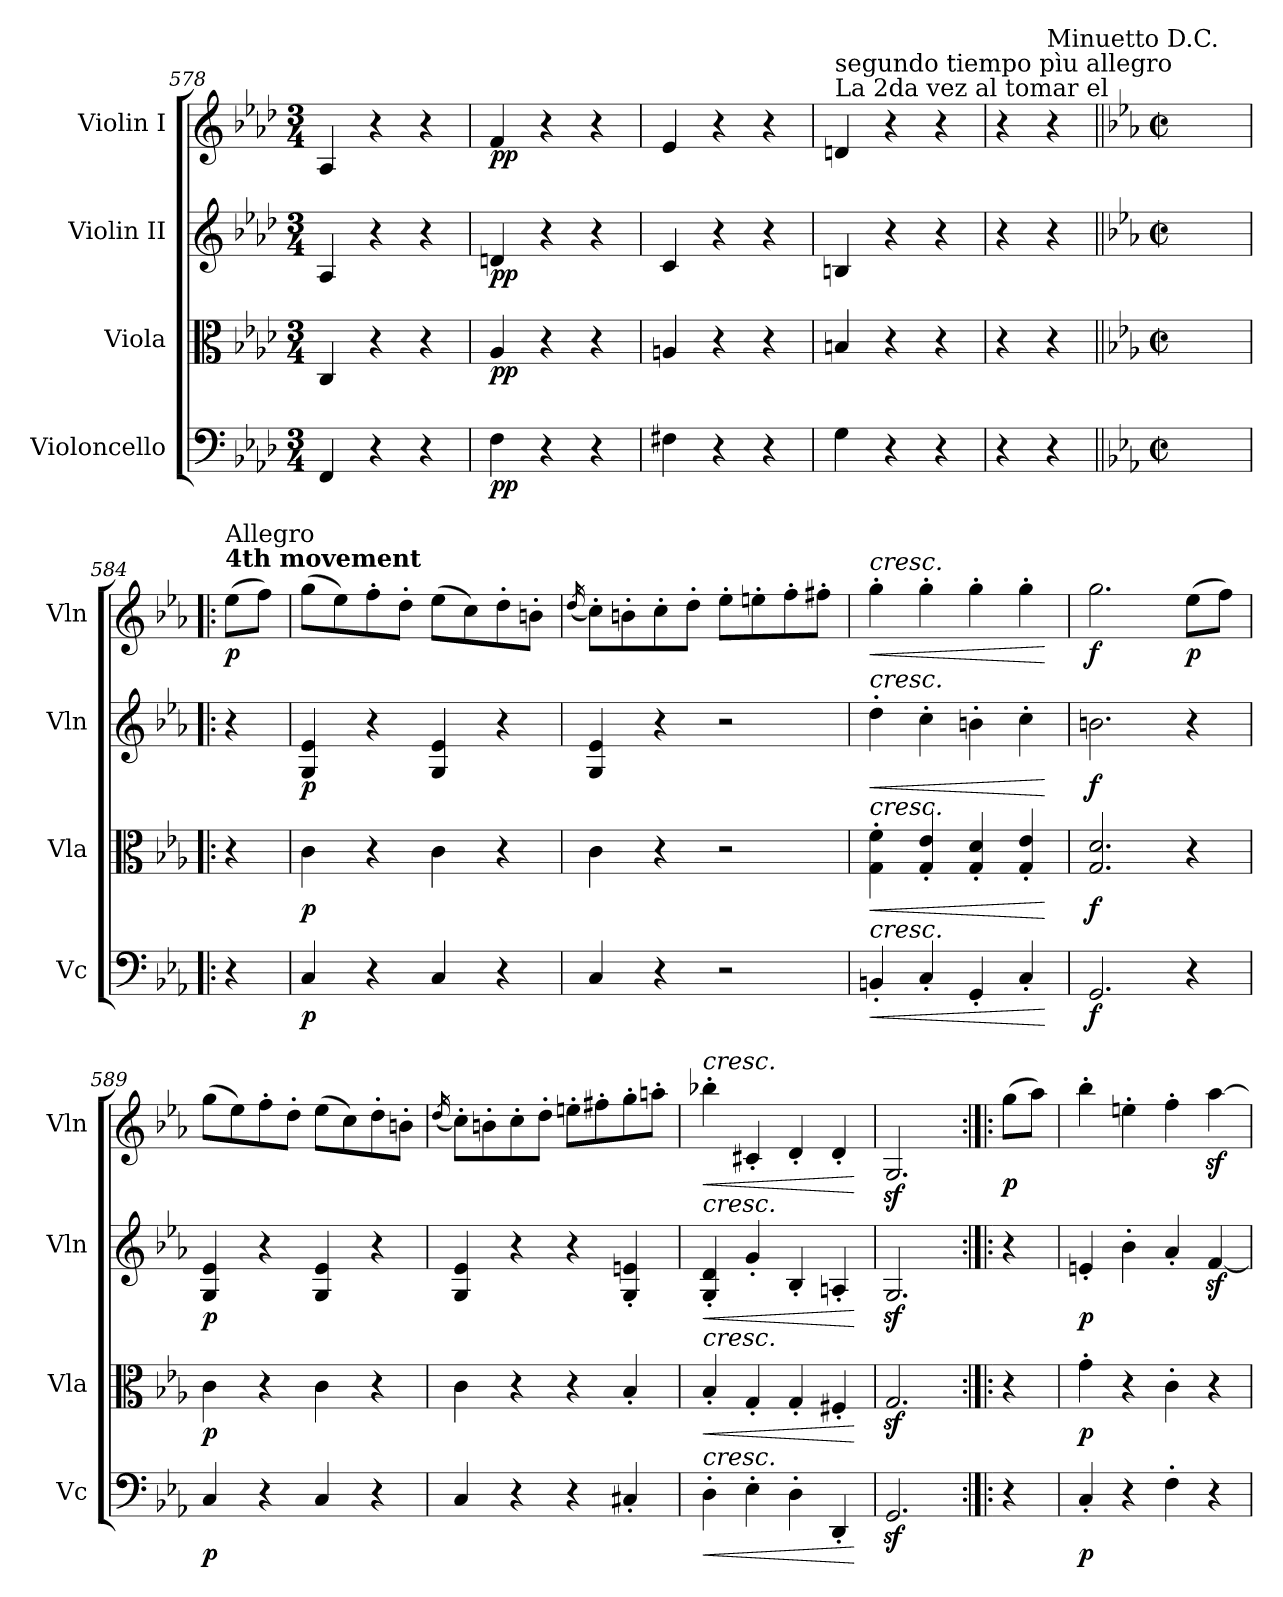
**kern	**dynam	**kern	**dynam	**kern	**dynam	**kern	**dynam
*part4	*part4	*part3	*part3	*part2	*part2	*part1	*part1
*staff4	*staff4	*staff3	*staff3	*staff2	*staff2	*staff1	*staff1
*I"Violoncello	*	*I"Viola	*	*I"Violin II	*	*I"Violin I	*
*I'Vc	*	*I'Vla	*	*I'Vln	*	*I'Vln	*
*clefF4	*	*clefC3	*	*clefG2	*	*clefG2	*
*k[b-e-a-d-]	*	*k[b-e-a-d-]	*	*k[b-e-a-d-]	*	*k[b-e-a-d-]	*
*M3/4	*	*M3/4	*	*M3/4	*	*M3/4	*
=578	=578	=578	=578	=578	=578	=578	=578
4FF/	.	4C/	.	4A-/	.	4A-/	.
4r	.	4r	.	4r	.	4r	.
4r	.	4r	.	4r	.	4r	.
=579	=579	=579	=579	=579	=579	=579	=579
!	!LO:DY:b	!	!LO:DY:b	!	!LO:DY:b	!	!LO:DY:b
4F\	pp	4A-/	pp	4dn/	pp	4f/	pp
4r	.	4r	.	4r	.	4r	.
4r	.	4r	.	4r	.	4r	.
=580	=580	=580	=580	=580	=580	=580	=580
4F#X\	.	4An/	.	4c/	.	4e-/	.
4r	.	4r	.	4r	.	4r	.
4r	.	4r	.	4r	.	4r	.
=581	=581	=581	=581	=581	=581	=581	=581
!	!	!	!	!	!	!LO:TX:a:t=La 2da vez al tomar el	!
!	!	!	!	!	!	!LO:TX:a:t=segundo tiempo pìu allegro	!
4G\	.	4Bn/	.	4Bn/	.	4dn/	.
4r	.	4r	.	4r	.	4r	.
4r	.	4r	.	4r	.	4r	.
=582	=582	=582	=582	=582	=582	=582	=582
4r	.	4r	.	4r	.	4r	.
!	!	!	!	!	!	!LO:TX:a:t=Minuetto D.C.	!
4r	.	4r	.	4r	.	4r	.
!!LO:PB:g=z
=583||	=583||	=583||	=583||	=583||	=583||	=583||	=583||
*k[b-e-a-]	*	*k[b-e-a-]	*	*k[b-e-a-]	*	*k[b-e-a-]	*
*M2/2	*	*M2/2	*	*M2/2	*	*M2/2	*
*met(c|)	*	*met(c|)	*	*met(c|)	*	*met(c|)	*
*	*	*	*	*	*	*MM10	*
4ryy	.	4ryy	.	4ryy	.	4ryy	.
=584!|:	=584!|:	=584!|:	=584!|:	=584!|:	=584!|:	=584!|:	=584!|:
!	!	!	!	!	!	!LO:TX:a:B:t=4th movement	!
!	!	!	!	!	!	!LO:TX:a:t=Allegro	!
!	!	!	!	!	!	!	!LO:DY:b
4r	.	4r	.	4r	.	(8ee-\L	p
.	.	.	.	.	.	8ff\J)	.
=585	=585	=585	=585	=585	=585	=585	=585
!	!LO:DY:b	!	!LO:DY:b	!	!LO:DY:b	!	!
4C/	p	4c\	p	4G/ 4e-/	p	(8gg\L	.
.	.	.	.	.	.	8ee-\)	.
4r	.	4r	.	4r	.	8ff'\	.
.	.	.	.	.	.	8dd'\J	.
4C/	.	4c\	.	4G/ 4e-/	.	(8ee-\L	.
.	.	.	.	.	.	8cc\)	.
4r	.	4r	.	4r	.	8dd'\	.
.	.	.	.	.	.	8bn'\J	.
=586	=586	=586	=586	=586	=586	=586	=586
.	.	.	.	.	.	(16qdd/	.
4C/	.	4c\	.	4G/ 4e-/	.	8cc'\L)	.
.	.	.	.	.	.	8bn'\	.
4r	.	4r	.	4r	.	8cc'\	.
.	.	.	.	.	.	8dd'\J	.
2r	.	2r	.	2r	.	8ee-'\L	.
.	.	.	.	.	.	8een'\	.
.	.	.	.	.	.	8ff'\	.
.	.	.	.	.	.	8ff#X'\J	.
=587	=587	=587	=587	=587	=587	=587	=587
!	!	!	!	!	!	!LO:TX:a:i:t=cresc.	!
!	!	!	!	!LO:TX:a:i:t=cresc.	!	!	!
!	!	!LO:TX:a:i:t=cresc.	!	!	!	!	!
!LO:TX:a:i:t=cresc.	!	!	!	!	!	!	!
!	!LO:HP:b	!	!LO:HP:b	!	!LO:HP:b	!	!LO:HP:b
4BBn'/	<	4G\' 4f\'	<	4dd'\	<	4gg'\	<
4C'/	.	4G/' 4e-/'	.	4cc'\	.	4gg'\	.
4GG'/	.	4G/' 4d/'	.	4bn'\	.	4gg'\	.
4C'/	.	4G/' 4e-/'	.	4cc'\	.	4gg'\	.
.	[	.	[	.	[	.	[
=588	=588	=588	=588	=588	=588	=588	=588
!	!LO:DY:b	!	!LO:DY:b	!	!LO:DY:b	!	!LO:DY:b
2.GG/	f	2.G/ 2.d/	f	2.bn\	f	2.gg\	f
!	!	!	!	!	!	!	!LO:DY:b
4r	.	4r	.	4r	.	(8ee-\L	p
.	.	.	.	.	.	8ff\J)	.
=589	=589	=589	=589	=589	=589	=589	=589
!	!LO:DY:b	!	!LO:DY:b	!	!LO:DY:b	!	!
4C/	p	4c\	p	4G/ 4e-/	p	(8gg\L	.
.	.	.	.	.	.	8ee-\)	.
4r	.	4r	.	4r	.	8ff'\	.
.	.	.	.	.	.	8dd'\J	.
4C/	.	4c\	.	4G/ 4e-/	.	(8ee-\L	.
.	.	.	.	.	.	8cc\)	.
4r	.	4r	.	4r	.	8dd'\	.
.	.	.	.	.	.	8bn'\J	.
!!LO:LB:g=z
=590	=590	=590	=590	=590	=590	=590	=590
.	.	.	.	.	.	(16qdd/	.
4C/	.	4c\	.	4G/ 4e-/	.	8cc'\L)	.
.	.	.	.	.	.	8bn'\	.
4r	.	4r	.	4r	.	8cc'\	.
.	.	.	.	.	.	8dd'\J	.
4r	.	4r	.	4r	.	8een'\L	.
.	.	.	.	.	.	8ff#X'\	.
4C#X'/	.	4B-'/	.	4G/' 4en/'	.	8gg'\	.
.	.	.	.	.	.	8aan'\J	.
=591	=591	=591	=591	=591	=591	=591	=591
!	!	!	!	!	!	!LO:TX:a:i:t=cresc.	!
!	!	!	!	!LO:TX:a:i:t=cresc.	!	!	!
!	!	!LO:TX:a:i:t=cresc.	!	!	!	!	!
!LO:TX:a:i:t=cresc.	!	!	!	!	!	!	!
!	!LO:HP:b	!	!LO:HP:b	!	!LO:HP:b	!	!LO:HP:b
4D'\	<	4B-'/	<	4G/' 4d/'	<	4bb-X'\	<
4E-'\	.	4G'/	.	4g'/	.	4c#X'/	.
4D'\	.	4G'/	.	4B-'/	.	4d'/	.
4DD'/	.	4F#X'/	.	4An'/	.	4d'/	.
.	[	.	[	.	[	.	[
=592	=592	=592	=592	=592	=592	=592	=592
2.GGz</	.	2.Gz</	.	2.Gz</	.	2.Gz</	.
=593:|!|:	=593:|!|:	=593:|!|:	=593:|!|:	=593:|!|:	=593:|!|:	=593:|!|:	=593:|!|:
!	!	!	!	!	!	!	!LO:DY:b
4r	.	4r	.	4r	.	(8gg\L	p
.	.	.	.	.	.	8aa-\J)	.
=594	=594	=594	=594	=594	=594	=594	=594
!	!LO:DY:b	!	!LO:DY:b	!	!LO:DY:b	!	!
4C'/	p	4g'\	p	4en'/	p	4bb-'\	.
4r	.	4r	.	4b-'\	.	4een'\	.
4F'\	.	4c'\	.	4a-'/	.	4ff'\	.
4r	.	4r	.	[4fz</	.	[4aa-z<\	.
=	=	=	=	=	=	=	=
*-	*-	*-	*-	*-	*-	*-	*-
